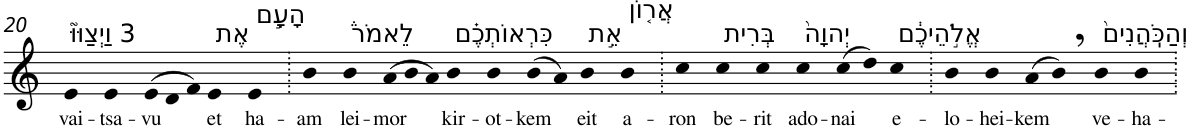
**kern	**text
*part1	*part1
*staff1	*staff1
*I"Piano	*
*I'Pno	*
!!LO:PB:g=z
*clefG2	*
*k[]	*
=20	=20
!LO:TX:a:t=3 וַיְצַוּוּ֮	!
!	!LO:LY:b
4e	vai-
!	!LO:LY:b
4e	-tsa-
*Xtuplet	*
!	!LO:LY:b
(>12e	-vu
12d	.
12f)	.
!LO:TX:a:t=אֶת	!
!	!LO:LY:b
4e	et
!LO:TX:a:t=הָעָ֣ם	!
!	!LO:LY:b
4e	ha-
=21.	=21.
!	!LO:LY:b
4b	-am
!LO:TX:a:t=לֵאמֹר֒	!
!	!LO:LY:b
4b	lei-
!	!LO:LY:b
(>12a	-mor
12b	.
12a)	.
!LO:TX:a:t=כִּרְאוֹתְכֶ֗ם	!
!	!LO:LY:b
4b	kir-
!	!LO:LY:b
4b	-ot-
!	!LO:LY:b
(>8b	-kem
8a)	.
!LO:TX:a:t=אֵ֣ת	!
!	!LO:LY:b
4b	eit
!LO:TX:a:t=אֲר֤וֹן	!
!	!LO:LY:b
4b	a-
=22.	=22.
!	!LO:LY:b
4cc	-ron
!LO:TX:a:t=בְּרִית	!
!	!LO:LY:b
4cc	be-
!	!LO:LY:b
4cc	-rit
!LO:TX:a:t=יְהוָה֙	!
!	!LO:LY:b
4cc	ado-
!	!LO:LY:b
(>8cc	-nai
8dd)	.
!LO:TX:a:t=אֱלֹ֣הֵיכֶ֔ם	!
!	!LO:LY:b
4cc	e-
=23.	=23.
!	!LO:LY:b
4b	-lo-
!	!LO:LY:b
4b	-hei-
!	!LO:LY:b
(>8a	-kem
8b,)	.
!LO:TX:a:t=וְהַכֹּֽהֲנִים֙	!
!	!LO:LY:b
4b	ve-
!	!LO:LY:b
4b	-ha-
=.	=.
*-	*-
